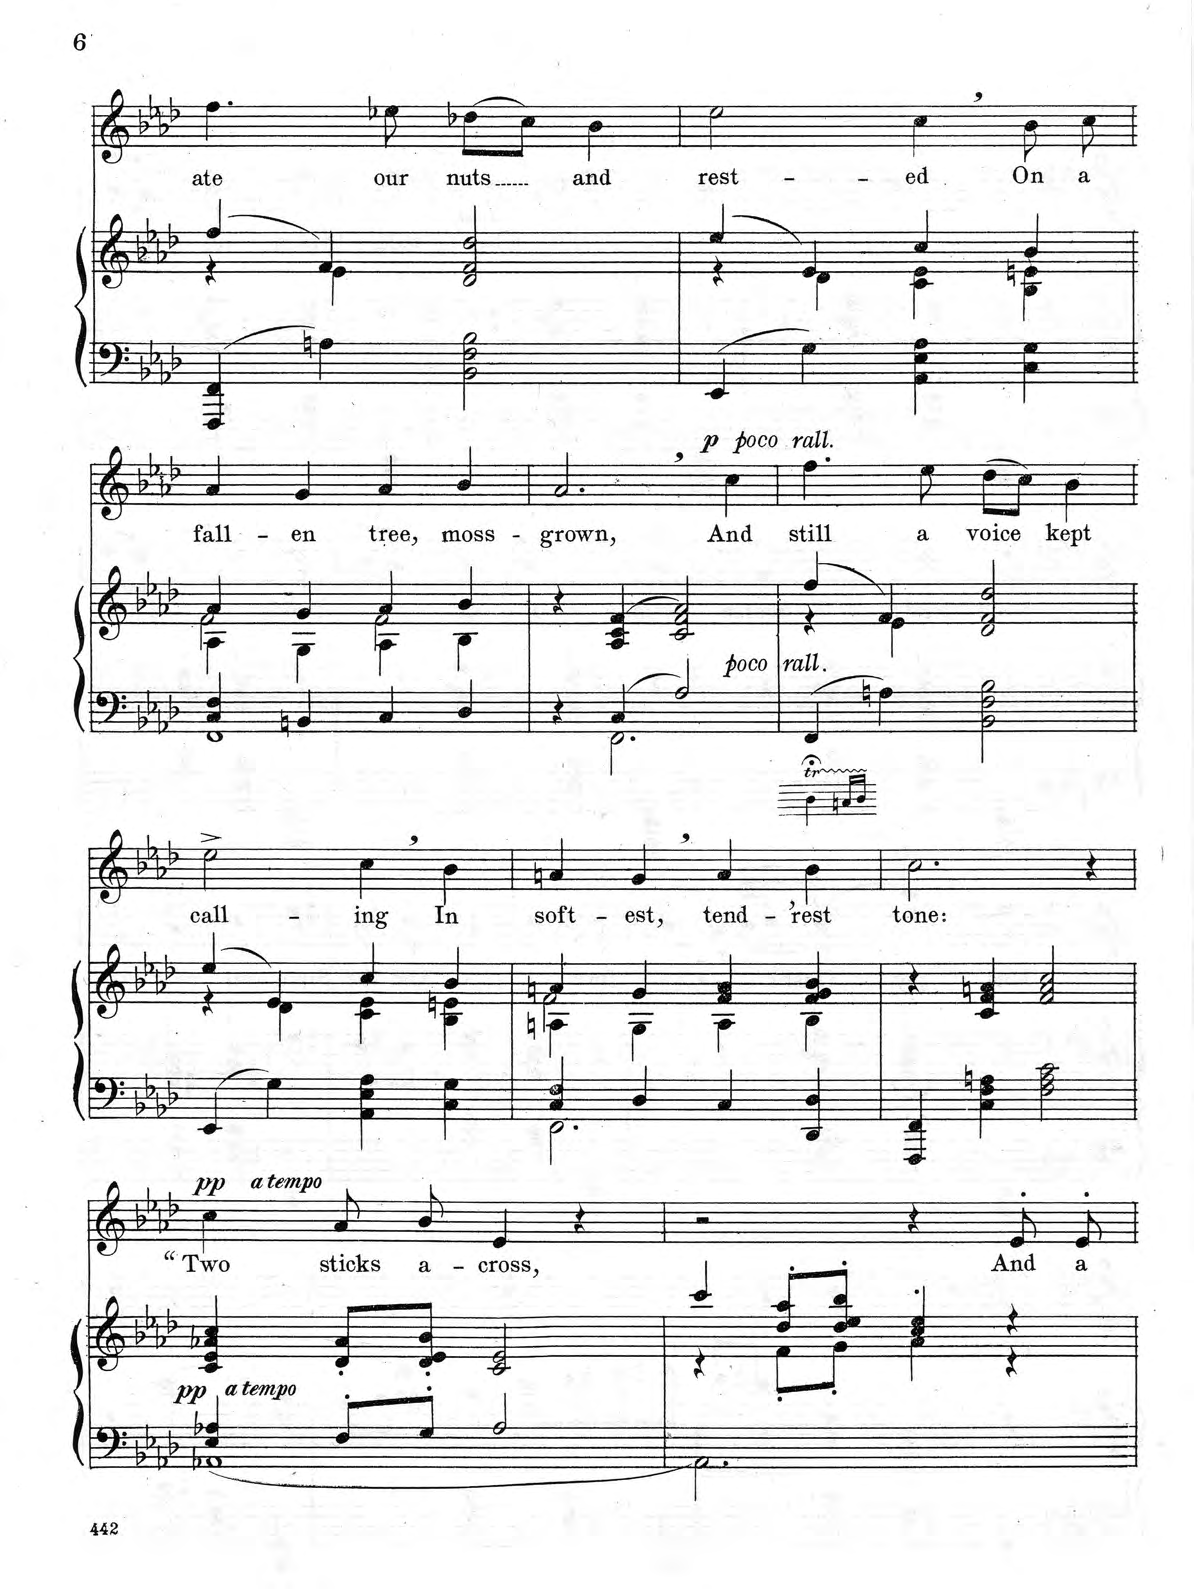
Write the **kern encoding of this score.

**kern	**kern	**dynam	**kern	**text	**dynam	**kern
*part3	*part3	*part3	*part2	*part2	*part2	*part1
*staff4	*staff3	*staff3/4	*staff2	*staff2	*staff2	*staff1
*I"Piano	*	*	*I"Voice	*	*	*I"Voice
*I'Pno	*	*	*	*	*	*
*clefF4	*clefG2	*	*clefG2	*	*	*clefG2
*k[b-e-a-d-]	*k[b-e-a-d-]	*	*k[b-e-a-d-]	*	*	*k[b-e-a-d-]
*M4/4	*M4/4	*	*M4/4	*	*	*M4/4
*met(c)	*met(c)	*	*met(c)	*	*	*met(c)
=47	=47	=47	=47	=47	=47	=47
*	*^	*	*	*	*	*
4FFF/ 4FF/	(4ff/	4r	.	4.ff\	ate	.	1r
4An\	4f/)	4e-\	.	.	.	.	.
.	.	.	.	8ee-X\	our	.	.
2BB-\ 2F\ 2B-\	2d-/ 2f/ 2dd-/	2ryy	.	(8dd-X\L	nuts	.	.
.	.	.	.	8cc\J)	.	.	.
.	.	.	.	4b-\	and	.	.
=48	=48	=48	=48	=48	=48	=48	=48
4EE-/	(4ee-/	4r	.	2ee-\	rest-	.	1r
4G\	4e-/)	4d-\	.	.	.	.	.
4AA-\ 4E-\ 4A-\	4cc/	4c\ 4e-\	.	4cc,\	-ed	.	.
4C\ 4G\	4b-/	4B-\ 4en\	.	8b-\	On	.	.
.	.	.	.	8cc\	a	.	.
=49	=49	=49	=49	=49	=49	=49	=49
*^	*	*^	*	*	*	*	*
4C/ 4F/	1FF	4a-/	4A-\	2f\	.	4a-/	fall-	.	1r
4BBn/	.	4g/	4G\	.	.	4g/	-en	.	.
4C/	.	4a-/	4A-\	2f\	.	4a-/	tree,	.	.
4D-/	.	4b-/	4B-\	.	.	4b-/	moss-	.	.
*	*	*v	*v	*v	*	*	*	*	*
=50	=50	=50	=50	=50	=50	=50	=50
4r	4ryy	4r	.	2.a-,/	-grown,	.	1r
4C/	2.FF\	(>4A-/ 4c/ 4f/	.	.	.	.	.
2A-/	.	2c/ 2f/ 2a-/)	.	.	.	.	.
!	!	!	!	!	!	!LO:DY:a	!
!	!	!	!	!	!	!LO:DY:n=1:a	!
.	.	.	.	4cc\	And	p other-dynamics	.
*v	*v	*	*	*	*	*	*
=51	=51	=51	=51	=51	=51	=51
*	*^	*	*	*	*	*
!	!LO:TX:i:t=poco   rall.	!	!	!	!	!	!
4FF/	(4ff/	4r	.	4.ff\	still	.	1r
4An\	4f/)	4e-\	.	.	.	.	.
.	.	.	.	8ee-\	a	.	.
2BB-\ 2F\ 2B-\	2d-/ 2f/ 2dd-/	2ryy	.	(8dd-\L	voice	.	.
.	.	.	.	8cc\J)	.	.	.
.	.	.	.	4b-\	kept	.	.
=52	=52	=52	=52	=52	=52	=52	=52
4EE-/	(4ee-/	4r	.	2ee-^\	call-	.	1r
4G\	4e-/)	4d-\	.	.	.	.	.
4AA-\ 4E-\ 4A-\	4cc/	4c\ 4e-\	.	4cc,\	-ing	.	.
4C\ 4G\	4b-/	4B-\ 4en\	.	4b-\	In	.	.
=53	=53	=53	=53	=53	=53	=53	=53
*^	*	*^	*	*	*	*	*
4C/ 4F/	2.FF\	4an/	4An\	2f\	.	4an/	soft-	.	2ryy
4D-/	.	4g/	4G\	.	.	4g,/	-est,	.	.
4C/	.	4f/ 4a/	4A\	4ryy	.	4a/	tend-	.	4ryy
*v	*v	*	*	*	*	*	*	*	*
*	*	*v	*v	*	*	*	*	*
=53X1	=53X1	=53X1	=53X1	=53X1	=53X1	=53X1	=53X1
4DD-/ 4D-/	4f/ 4g/ 4b-/	4B-\	.	4b-\	-’rest	.	4b-;<T\
*	*v	*v	*	*	*	*	*
.	.	.	.	.	.	16qan/LL
.	.	.	.	.	.	16qb-/JJ
=54-	=54-	=54-	=54-	=54-	=54-	=54-
4FFF/ 4FF/	4r	.	2.cc\	tone:	.	1r
4C\ 4F\ 4An\	4c/ 4f/ 4an/	.	.	.	.	.
2F\ 2A\ 2c\	2f/ 2a/ 2cc/	.	.	.	.	.
.	.	.	4r	.	.	.
=55	=55	=55	=55	=55	=55	=55
*^	*	*	*	*	*	*
!	!	!	!LO:DY:b	!	!	!	!
!	!	!	!LO:DY:n=1:b	!	!	!LO:DY:a	!
!	!	!	!	!	!	!LO:DY:n=1:a	!
4E-/ 4A-X/	[1AA-X	4c/ 4e-/ 4a-X/ 4cc/	pp other-dynamics	4cc\	“Two	pp other-dynamics	1r
8F'/L	.	8d-/' 8a-/'L	.	8a-/	sticks	.	.
8G'/J	.	8d-/' 8e-/' 8b-/'J	.	8b-/	a-	.	.
2A-/	.	2c/ 2e-/	.	4e-/	-cross,	.	.
.	.	.	.	4r	.	.	.
=56	=56	=56	=56	=56	=56	=56	=56
*	*	*^	*	*	*	*	*
4r	2.AA-\]	4ccc/	4ryy	.	2r	.	.	1r
2ryy	.	8dd-/'> 8aa-/'>L	8f'\L	.	.	.	.	.
.	.	8dd-/'> 8ee-/'> 8bb-/'>J	8g'\J	.	.	.	.	.
.	.	4cc/'> 4ee-/'>	4a-'/	.	4r	.	.	.
4r	4ryy	4r	4ryy	.	8e-'>/	And	.	.
.	.	.	.	.	8e-'>/	a	.	.
*v	*v	*	*	*	*	*	*	*
*	*v	*v	*	*	*	*	*
=	=	=	=	=	=	=
*-	*-	*-	*-	*-	*-	*-
